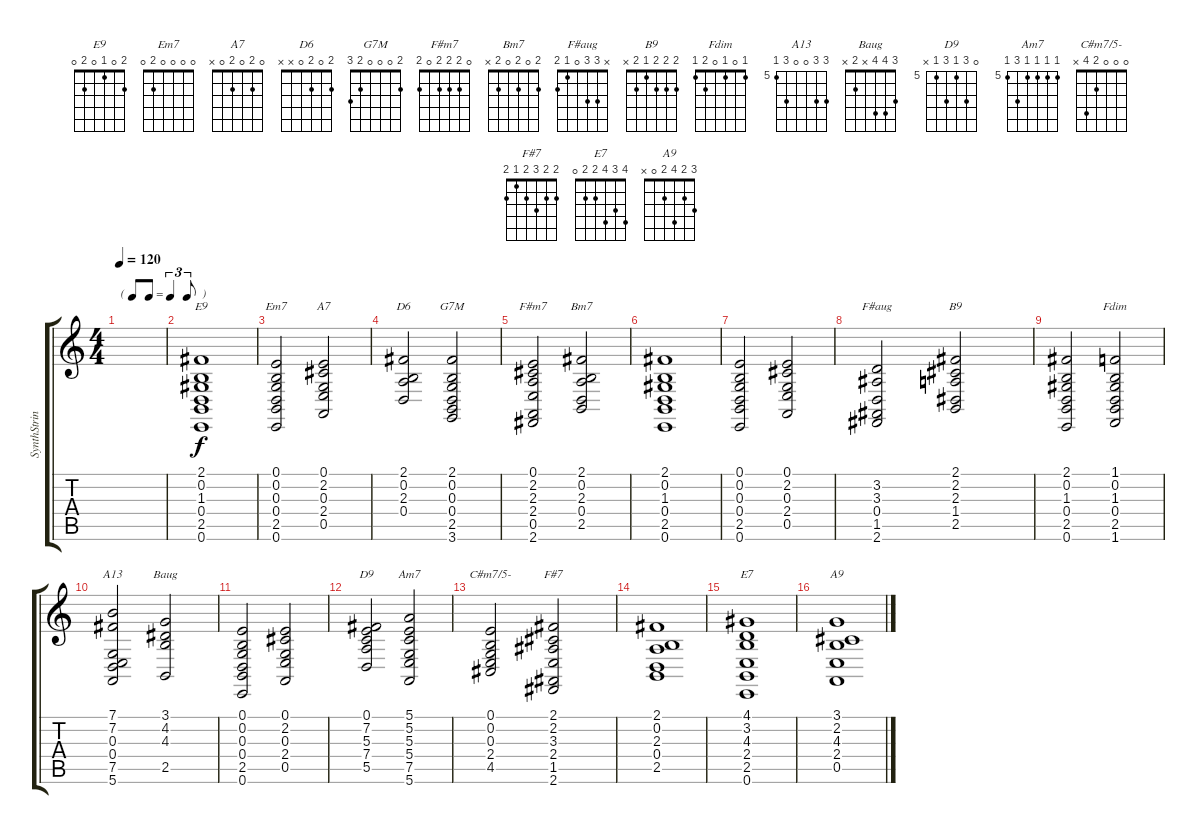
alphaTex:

\track ("SynthStrings" "SynthStrin") {instrument synthstrings1}
\staff {score tabs}
\tuning (E4 B3 G3 D3 A2 E2) {hide}
\chord ("E9" 2 0 1 0 2 0)
\chord ("Em7" 0 0 0 0 2 0)
\chord ("A7" 0 2 0 2 0 x)
\chord ("D6" 2 0 2 0 x x)
\chord ("G7M" 2 0 0 0 2 3)
\chord ("F#m7" 0 2 2 2 0 2)
\chord ("Bm7" 2 0 2 0 2 x)
\chord ("F#aug" x 3 3 0 1 2)
\chord ("B9" 2 2 2 1 2 x)
\chord ("Fdim" 1 0 1 0 2 1)
\chord ("A13" 7 7 0 0 7 5) {firstfret 5}
\chord ("Baug" 3 4 4 x 2 x)
\chord ("D9" 0 7 5 7 5 x) {firstfret 5}
\chord ("Am7" 5 5 5 5 7 5) {firstfret 5}
\chord ("C#m7/5-" 0 0 0 2 4 x)
\chord ("F#7" 2 2 3 2 1 2)
\chord ("E7" 4 3 4 2 2 0)
\chord ("A9" 3 2 4 2 0 x)
\ts (4 4)
\tf triplet8th
\tempo 120
\clef g2
\ks c
|
(2.1 0.2 1.3 0.4 2.5 0.6).1{ch "E9"} |
(0.1 0.2 0.3 0.4 2.5 0.6).2{ch "Em7"} (0.1 2.2 0.3 2.4 0.5).2{ch "A7"} |
(2.1 0.2 2.3 0.4).2{ch "D6"} (2.1 0.2 0.3 0.4 2.5 3.6).2{ch "G7M"} |
(0.1 2.2 2.3 2.4 0.5 2.6).2{ch "F#m7"} (2.1 0.2 2.3 0.4 2.5).2{ch "Bm7"} |
(2.1 0.2 1.3 0.4 2.5 0.6).1 |
(0.1 0.2 0.3 0.4 2.5 0.6).2 (0.1 2.2 0.3 2.4 0.5).2 |
(3.2 3.3 0.4 1.5 2.6).2{ch "F#aug"} (2.1 2.2 2.3 1.4 2.5).2{ch "B9"} |
(2.1 0.2 1.3 0.4 2.5 0.6).2 (1.1 0.2 1.3 0.4 2.5 1.6).2{ch "Fdim"} |
(7.1 7.2 0.3 0.4 7.5 5.6).2{ch "A13"} (3.1 4.2 4.3 2.5).2{ch "Baug"} |
(0.1 0.2 0.3 0.4 2.5 0.6).2 (0.1 2.2 0.3 2.4 0.5).2 |
(0.1 7.2 5.3 7.4 5.5).2{ch "D9"} (5.1 5.2 5.3 5.4 7.5 5.6).2{ch "Am7"} |
(0.1 0.2 0.3 2.4 4.5).2{ch "C#m7/5-"} (2.1 2.2 3.3 2.4 1.5 2.6).2{ch "F#7"} |
(2.1 0.2 2.3 0.4 2.5).1 |
(4.1 3.2 4.3 2.4 2.5 0.6).1{ch "E7"} |
(3.1 2.2 4.3 2.4 0.5).1{ch "A9"}
